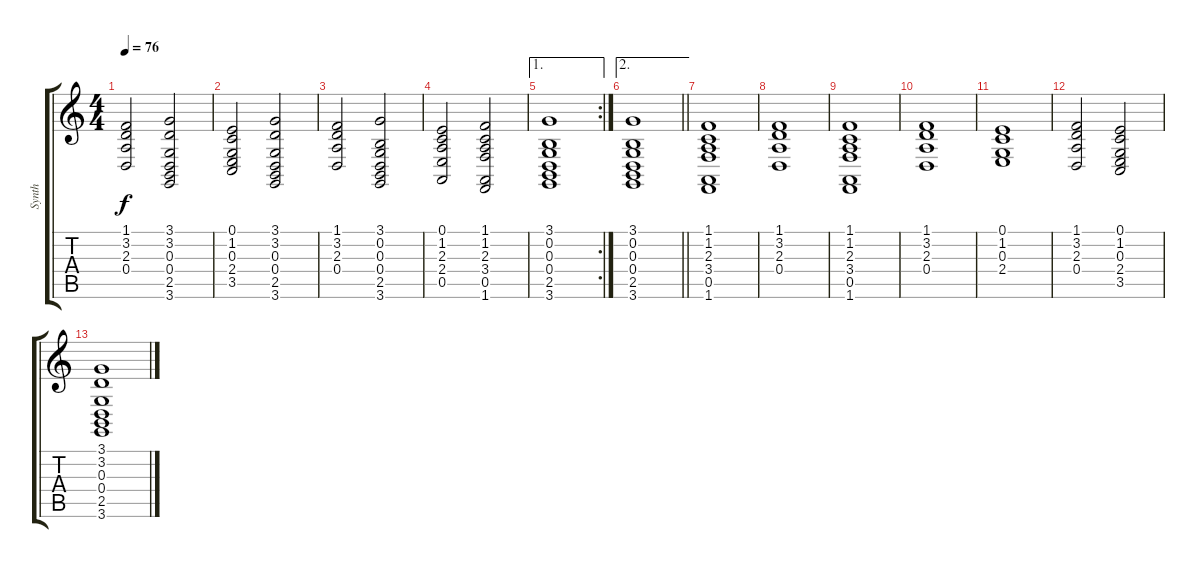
\track ("Synth" "Synth") {instrument fx7echoes}
\staff {score tabs}
\tuning (E4 B3 G3 D3 A2 E2) {hide}
\ts (4 4)
\tempo 76
\clef g2
\ks c
(1.1 3.2 2.3 0.4).2{dy f} (3.1 3.2 0.3 0.4 2.5 3.6).2 |
(0.1 1.2 0.3 2.4 3.5).2 (3.1 3.2 0.3 0.4 2.5 3.6).2 |
(1.1 3.2 2.3 0.4).2 (3.1 0.2 0.3 0.4 2.5 3.6).2 |
(0.1 1.2 2.3 2.4 0.5).2 (1.1 1.2 2.3 3.4 0.5 1.6).2 |
\ae 1
\rc 2
(3.1 0.2 0.3 0.4 2.5 3.6).1 |
\ae 2
\barLineRight lightlight
(3.1 0.2 0.3 0.4 2.5 3.6).1 |
(1.1 1.2 2.3 3.4 0.5 1.6).1 |
(1.1 3.2 2.3 0.4).1 |
(1.1 1.2 2.3 3.4 0.5 1.6).1 |
(1.1 3.2 2.3 0.4).1 |
(0.1 1.2 0.3 2.4).1 |
(1.1 3.2 2.3 0.4).2 (0.1 1.2 0.3 2.4 3.5).2 |
(3.1 3.2 0.3 0.4 2.5 3.6).1
